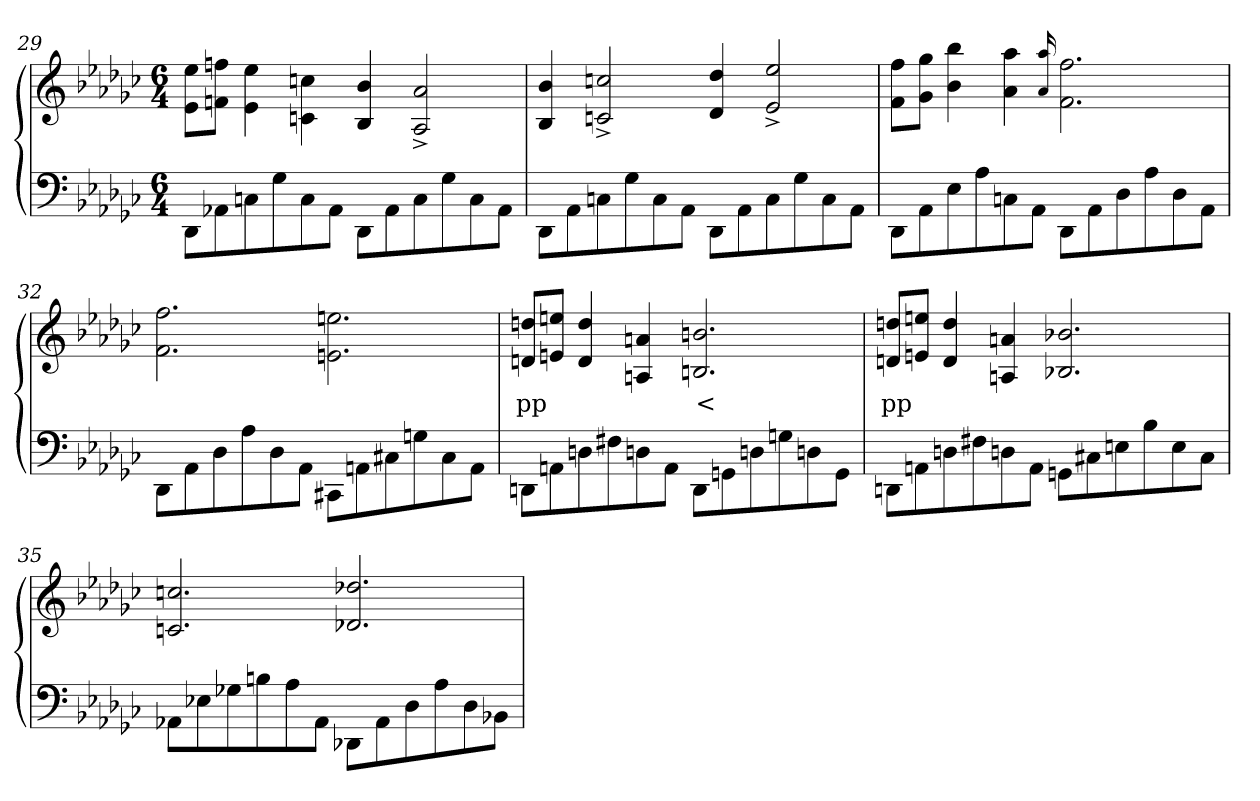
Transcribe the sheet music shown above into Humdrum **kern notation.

**kern	**kern	**text
*part2	*part1	*part1
*staff2	*staff1	*staff1
*clefF4	*clefG2	*
*k[b-e-a-d-g-c-]	*k[b-e-a-d-g-c-]	*
*M6/4	*M6/4	*
=29	=29	=29
8DD-\L	8ee- 8e-L	.
8AA-X	8ffn 8fnJ	.
8Cn	4ee-\ 4e-\	.
8G-	.	.
8C	4ccn\ 4cn\	.
8AA-J	.	.
8DD-\L	4b- 4B-	.
8AA-	.	.
8C	2a-^> 2A-^>	.
8G-	.	.
8C	.	.
8AA-J	.	.
=30	=30	=30
8DD-\L	4b- 4B-	.
8AA-	.	.
8Cn	2ccn^> 2cn^>	.
8G-	.	.
8C	.	.
8AA-J	.	.
8DD-\L	4dd- 4d-	.
8AA-	.	.
8C	2ee-^> 2e-^>	.
8G-	.	.
8C	.	.
8AA-J	.	.
=31	=31	=31
8DD-\L	8ff 8fL	.
8AA-	8gg- 8g-J	.
8E-	4bb- 4b-	.
8A-	.	.
8Cn	4aa- 4a-	.
8AA-J	.	.
.	16qqaa- 16qqa-/	.
8DD-\L	2.ff 2.f	.
8AA-	.	.
8D-	.	.
8A-	.	.
8D-	.	.
8AA-J	.	.
=32	=32	=32
8DD-\L	2.ff 2.f	.
8AA-	.	.
8D-	.	.
8A-	.	.
8D-	.	.
8AA-J	.	.
8CC#X\L	2.een\ 2.en\	.
8AAn	.	.
8C#	.	.
8Gn	.	.
8C#	.	.
8AAJ	.	.
=33	=33	=33
8DDn\L	8ddn 8dnL	pp
8AAn	8een 8enJ	.
8Dn	4dd 4d	.
8F#X	.	.
8Dn	4an 4An	.
8AAJ	.	.
8DD\L	2.bn 2.Bn	<
8GGn	.	.
8Dn	.	.
8Gn	.	.
8Dn	.	.
8GGJ	.	.
=34	=34	=34
8DDn\L	8ddn 8dnL	pp
8AAn	8een 8enJ	.
8Dn	4dd 4d	.
8F#X	.	.
8Dn	4an 4An	.
8AAJ	.	.
8GGnL	2.b-X 2.B-X	.
8C#X	.	.
8En	.	.
8B-	.	.
8E	.	.
8C#J	.	.
=35	=35	=35
8AA-XL	2.ccn 2.cn	.
8E-X	.	.
8G-X	.	.
8Bn	.	.
8A-	.	.
8AA-J	.	.
8DD-X\L	2.dd-X 2.d-X	.
8AA-	.	.
8D-	.	.
8A-	.	.
8D-	.	.
8BB-XJ	.	.
=	=	=
*-	*-	*-
